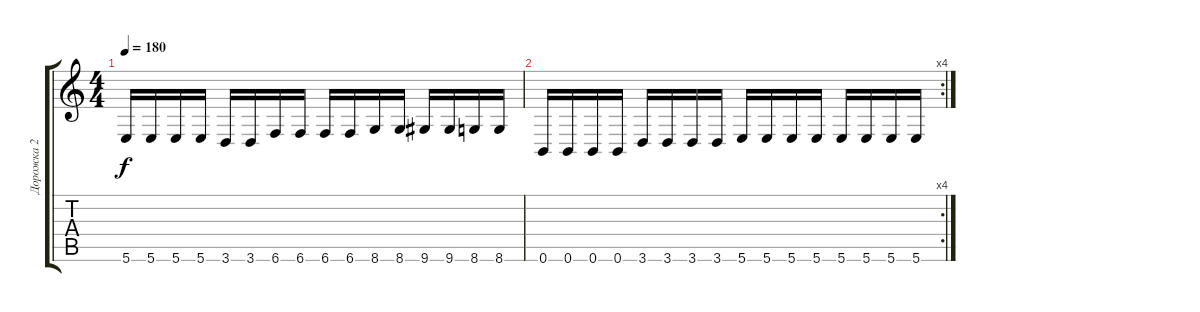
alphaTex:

\track ("Дорожка 2" "Дорожка 2") {instrument distortionguitar}
\staff {score tabs}
\tuning (B3 Gb3 D3 A2 E2 B1) {hide}
\ts (4 4)
\tempo 180
\clef g2
\ks c
5.6.16{dy f} 5.6.16 5.6.16 5.6.16 3.6.16 3.6.16 6.6.16 6.6.16 6.6.16 6.6.16 8.6.16 8.6.16 9.6.16 9.6.16 8.6.16 8.6.16 |
\rc 4
0.6.16 0.6.16 0.6.16 0.6.16 3.6.16 3.6.16 3.6.16 3.6.16 5.6.16 5.6.16 5.6.16 5.6.16 5.6.16 5.6.16 5.6.16 5.6.16
